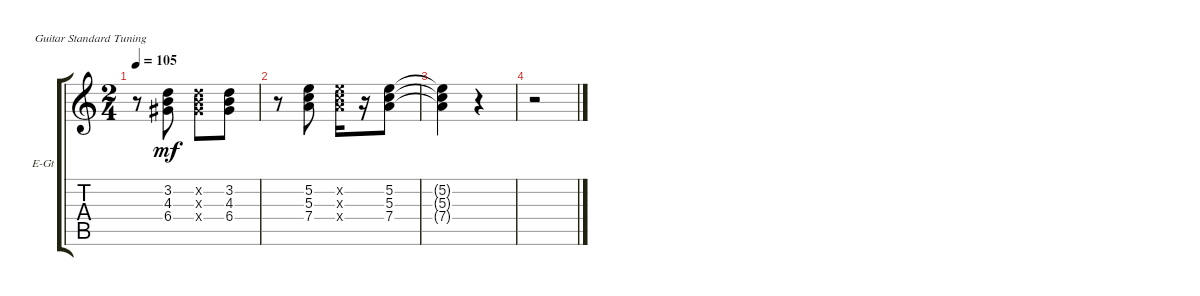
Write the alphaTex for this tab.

\defaultSystemsLayout 4
\bracketExtendMode groupsimilarinstruments
\firstSystemTrackNameOrientation horizontal
\otherSystemsTrackNameOrientation horizontal
\track ("Electric Guitar" "E-Gt") {instrument electricguitarclean}
\staff {score tabs}
\tuning (E4 B3 G3 D3 A2 E2)
\ts (2 4)
\tempo 105
\clef g2
\ks c
r.8{dy mf} (3.2 4.3 6.4).8 (6.4{x} 4.3{x} 3.2{x}).8 (3.2 4.3 6.4).8 |
r.8 (5.2 5.3 7.4).8 (5.2{x} 5.3{x} 7.4{x}).16 r.16 (5.2 5.3 7.4).8 |
(5.2{t} 5.3{t} 7.4{t}).4 r.4 |
r.2
